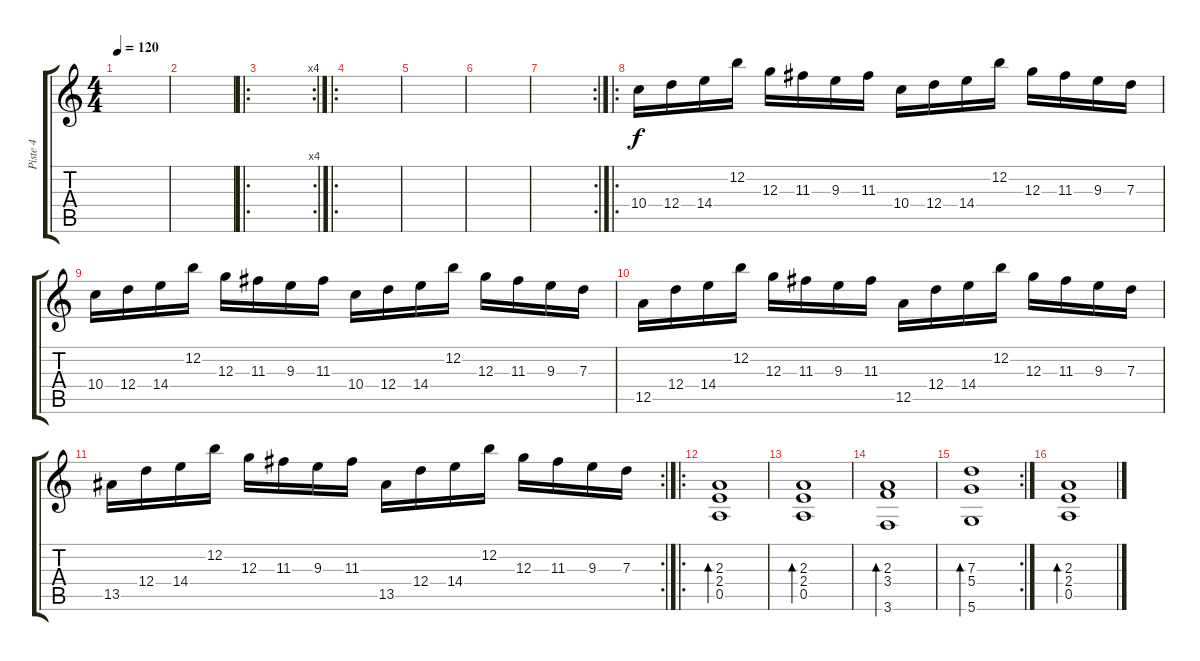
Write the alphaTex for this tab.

\track ("Piste 4" "Piste 4") {instrument distortionguitar}
\staff {score tabs}
\tuning (E4 B3 G3 D3 A2 D2) {hide}
\ts (4 4)
\tempo 120
\clef g2
\ks c
|
|
\ro
\rc 4
|
\ro
|
|
|
\rc 2
|
\ro
10.4.16 12.4.16 14.4.16 12.2.16 12.3.16 11.3.16 9.3.16 11.3.16 10.4.16 12.4.16 14.4.16 12.2.16 12.3.16 11.3.16 9.3.16 7.3.16 |
10.4.16 12.4.16 14.4.16 12.2.16 12.3.16 11.3.16 9.3.16 11.3.16 10.4.16 12.4.16 14.4.16 12.2.16 12.3.16 11.3.16 9.3.16 7.3.16 |
12.5.16 12.4.16 14.4.16 12.2.16 12.3.16 11.3.16 9.3.16 11.3.16 12.5.16 12.4.16 14.4.16 12.2.16 12.3.16 11.3.16 9.3.16 7.3.16 |
\rc 2
13.5.16 12.4.16 14.4.16 12.2.16 12.3.16 11.3.16 9.3.16 11.3.16 13.5.16 12.4.16 14.4.16 12.2.16 12.3.16 11.3.16 9.3.16 7.3.16 |
\ro
(2.3 2.4 0.5).1{bd 480 instrument acousticguitarsteel} |
(2.3 2.4 0.5).1{bd 480} |
(2.3 3.4 3.6).1{bd 480} |
\rc 2
(7.3 5.4 5.6).1{bd 480} |
(2.3 2.4 0.5).1{bd 480 volume 8 instrument acousticguitarsteel}
